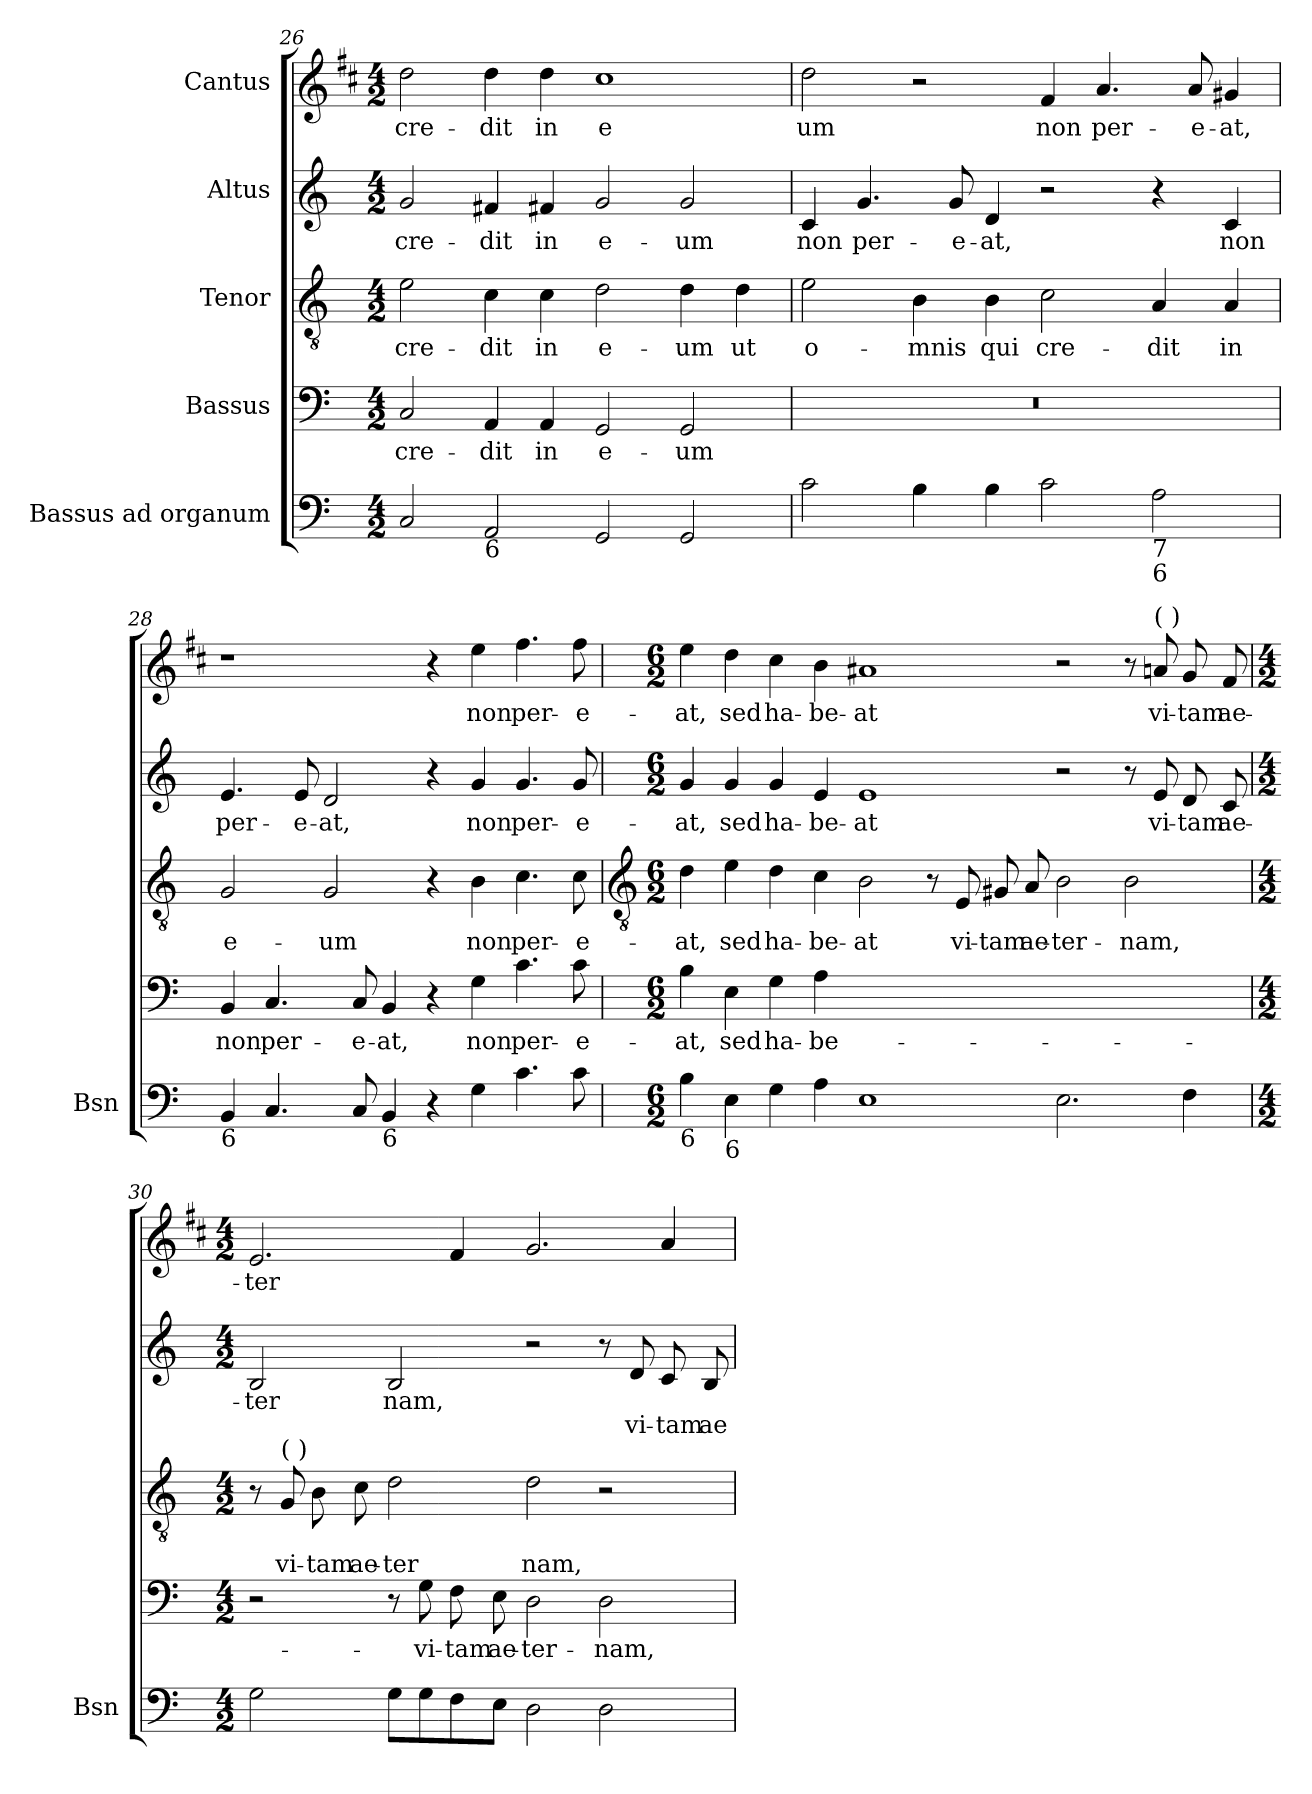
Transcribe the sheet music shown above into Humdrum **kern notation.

**kern	**kern	**text	**kern	**text	**text	**kern	**text	**text	**kern	**text
*part5	*part4	*part4	*part3	*part3	*part3	*part2	*part2	*part2	*part1	*part1
*staff5	*staff4	*staff4	*staff3	*staff3	*staff3	*staff2	*staff2	*staff2	*staff1	*staff1
*I"Bassus ad organum	*I"Bassus	*	*I"Tenor	*	*	*I"Altus	*	*	*I"Cantus	*
*I'Bsn	*	*	*	*	*	*	*	*	*	*
*clefF4	*clefF4	*	*clefGv2	*	*	*clefG2	*	*	*clefG2	*
*	*	*	*	*	*	*	*	*	*ITrd1c2	*
*k[]	*k[]	*	*k[]	*	*	*k[]	*	*	*k[]	*
*C:	*C:	*	*C:	*	*	*C:	*	*	*C:	*
*M4/2	*M4/2	*	*M4/2	*	*	*M4/2	*	*	*M4/2	*
=26	=26	=26	=26	=26	=26	=26	=26	=26	=26	=26
!	!	!LO:LY:b	!	!LO:LY:b	!	!	!LO:LY:b	!	!	!LO:LY:b
2C	2C	cre-	2e	cre-	.	2g	cre-	.	2cc	cre-
!LO:TX:b:t=6	!	!	!	!	!	!	!	!	!	!
!	!	!LO:LY:b	!	!LO:LY:b	!	!	!LO:LY:b	!	!	!LO:LY:b
2AA	4AA	-dit	4c	-dit	.	4f#X	-dit	.	4cc	-dit
!	!	!LO:LY:b	!	!LO:LY:b	!	!	!LO:LY:b	!	!	!LO:LY:b
.	4AA	in	4c	in	.	4f#X	in	.	4cc	in
!	!	!LO:LY:b	!	!LO:LY:b	!	!	!LO:LY:b	!	!	!LO:LY:b
2GG	2GG	e-	2d	e-	.	2g	e-	.	1b	e
!	!	!LO:LY:b	!	!LO:LY:b	!	!	!LO:LY:b	!	!	!
2GG	2GG	-um	4d	-um	.	2g	-um	.	.	.
!	!	!	!	!LO:LY:b	!	!	!	!	!	!
.	.	.	4d	ut	.	.	.	.	.	.
=27	=27	=27	=27	=27	=27	=27	=27	=27	=27	=27
!	!	!	!	!LO:LY:b	!	!	!LO:LY:b	!	!	!LO:LY:b
2c	0r	.	2e	o-	.	4c	non	.	2cc	um
!	!	!	!	!	!	!	!LO:LY:b	!	!	!
.	.	.	.	.	.	4.g	per-	.	.	.
!	!	!	!	!LO:LY:b	!	!	!	!	!	!
4B	.	.	4B	-mnis	.	.	.	.	2r	.
!	!	!	!	!	!	!	!LO:LY:b	!	!	!
.	.	.	.	.	.	8g	-e-	.	.	.
!	!	!	!	!LO:LY:b	!	!	!LO:LY:b	!	!	!
4B	.	.	4B	qui	.	4d	-at,	.	.	.
!	!	!	!	!LO:LY:b	!	!	!	!	!	!LO:LY:b
2c	.	.	2c	cre-	.	2r	.	.	4e	non
!	!	!	!	!	!	!	!	!	!	!LO:LY:b
.	.	.	.	.	.	.	.	.	4.g	per-
!LO:TX:b:t=7	!	!	!	!	!	!	!	!	!	!
!LO:TX:b:t=6	!	!	!	!	!	!	!	!	!	!
!	!	!	!	!LO:LY:b	!	!	!	!	!	!
2A	.	.	4A	-dit	.	4r	.	.	.	.
!	!	!	!	!	!	!	!	!	!	!LO:LY:b
.	.	.	.	.	.	.	.	.	8g	-e-
!	!	!	!	!LO:LY:b	!	!	!LO:LY:b	!	!	!LO:LY:b
.	.	.	4A	in	.	4c	non	.	4f#X	-at,
=28	=28	=28	=28	=28	=28	=28	=28	=28	=28	=28
!LO:TX:b:t=6	!	!	!	!	!	!	!	!	!	!
!	!	!LO:LY:b	!	!LO:LY:b	!	!	!LO:LY:b	!	!	!
4BB	4BB	non	2G	e-	.	4.e	per-	.	1r	.
!	!	!LO:LY:b	!	!	!	!	!	!	!	!
4.C	4.C	per-	.	.	.	.	.	.	.	.
!	!	!	!	!	!	!	!LO:LY:b	!	!	!
.	.	.	.	.	.	8e	-e-	.	.	.
!	!	!	!	!LO:LY:b	!	!	!LO:LY:b	!	!	!
.	.	.	2G	-um	.	2d	-at,	.	.	.
!	!	!LO:LY:b	!	!	!	!	!	!	!	!
8C	8C	-e-	.	.	.	.	.	.	.	.
!LO:TX:b:t=6	!	!	!	!	!	!	!	!	!	!
!	!	!LO:LY:b	!	!	!	!	!	!	!	!
4BB	4BB	-at,	.	.	.	.	.	.	.	.
4r	4r	.	4r	.	.	4r	.	.	4r	.
!	!	!LO:LY:b	!	!LO:LY:b	!	!	!LO:LY:b	!	!	!LO:LY:b
4G	4G	non	4B	non	.	4g	non	.	4dd	non
!	!	!LO:LY:b	!	!LO:LY:b	!	!	!LO:LY:b	!	!	!LO:LY:b
4.c	4.c	per-	4.c	per-	.	4.g	per-	.	4.ee	per-
!	!	!LO:LY:b	!	!LO:LY:b	!	!	!LO:LY:b	!	!	!LO:LY:b
8c	8c	-e-	8c	-e-	.	8g	-e-	.	8ee	-e-
!!LO:LB:g=z
=29	=29	=29	=29	=29	=29	=29	=29	=29	=29	=29
*	*	*	*clefGv2	*	*	*	*	*	*	*
*M6/2	*M6/2	*	*M6/2	*	*	*M6/2	*	*	*M6/2	*
!LO:TX:b:t=6	!	!	!	!	!	!	!	!	!	!
!	!	!LO:LY:b	!	!LO:LY:b	!	!	!LO:LY:b	!	!	!LO:LY:b
4B	4B	-at,	4d	-at,	.	4g	-at,	.	4dd	-at,
!LO:TX:b:t=6	!	!	!	!	!	!	!	!	!	!
!	!	!LO:LY:b	!	!LO:LY:b	!	!	!LO:LY:b	!	!	!LO:LY:b
4E	4E	sed	4e	sed	.	4g	sed	.	4cc	sed
!	!	!LO:LY:b	!	!LO:LY:b	!	!	!LO:LY:b	!	!	!LO:LY:b
4G	4G	ha-	4d	ha-	.	4g	ha-	.	4b	ha-
!	!	!LO:LY:b	!	!LO:LY:b	!	!	!LO:LY:b	!	!	!LO:LY:b
4A	4A	-be-	4c	-be-	.	4e	-be-	.	4a	-be-
!	!	!LO:LY:b	!	!LO:LY:b	!	!	!LO:LY:b	!	!	!LO:LY:b
1E	[1Eyy	-at	2B	-at	.	1e	-at	.	1g#X	-at
.	.	.	8r	.	.	.	.	.	.	.
!	!	!	!	!LO:LY:b	!	!	!	!	!	!
.	.	.	8E	vi-	.	.	.	.	.	.
!	!	!	!	!LO:LY:b	!	!	!	!	!	!
.	.	.	8G#X	-tam	.	.	.	.	.	.
!	!	!	!	!LO:LY:b	!	!	!	!	!	!
.	.	.	8A	ae-	.	.	.	.	.	.
!	!	!	!	!LO:LY:b	!	!	!	!	!	!
2.E	2.Eyy_	.	2B	-ter-	.	2r	.	.	2r	.
!	!	!	!	!LO:LY:b	!	!	!	!	!	!
.	.	.	2B	-nam,	.	8r	.	.	8r	.
!	!	!	!	!	!	!	!	!	!LO:TX:a:t=(  )	!
!	!	!	!	!	!	!	!LO:LY:b	!	!	!LO:LY:b
.	.	.	.	.	.	8e	vi-	.	8gn	vi-
!	!	!	!	!	!	!	!LO:LY:b	!	!	!LO:LY:b
4F	4Eyy]	.	.	.	.	8d	-tam	.	8f	-tam
!	!	!	!	!	!	!	!LO:LY:b	!	!	!LO:LY:b
.	.	.	.	.	.	8c	ae-	.	8e	ae-
=30	=30	=30	=30	=30	=30	=30	=30	=30	=30	=30
*M4/2	*M4/2	*	*M4/2	*	*	*M4/2	*	*	*M4/2	*
!	!	!	!	!	!	!	!LO:LY:b	!	!	!LO:LY:b
2G	2r	.	8r	.	.	2B	-ter	.	2.d	-ter
!	!	!	!LO:TX:a:t=(  )	!	!	!	!	!	!	!
!	!	!	!	!	!LO:LY:b	!	!	!	!	!
.	.	.	8G	.	vi-	.	.	.	.	.
!	!	!	!	!	!LO:LY:b	!	!	!	!	!
.	.	.	8B	.	-tam	.	.	.	.	.
!	!	!	!	!	!LO:LY:b	!	!	!	!	!
.	.	.	8c	.	ae-	.	.	.	.	.
!	!	!	!	!	!LO:LY:b	!	!LO:LY:b	!	!	!
8GL	8r	.	2d	.	-ter	2B	nam,	.	.	.
!	!	!LO:LY:b	!	!	!	!	!	!	!	!
8G	8G	vi-	.	.	.	.	.	.	.	.
!	!	!LO:LY:b	!	!	!	!	!	!	!	!
8F	8F	-tam	.	.	.	.	.	.	4e	.
!	!	!LO:LY:b	!	!	!	!	!	!	!	!
8EJ	8E	ae-	.	.	.	.	.	.	.	.
!	!	!LO:LY:b	!	!	!LO:LY:b	!	!	!	!	!
2D	2D	-ter-	2d	.	nam,	2r	.	.	2.f	.
!	!	!LO:LY:b	!	!	!	!	!	!	!	!
2D	2D	-nam,	2r	.	.	8r	.	.	.	.
!	!	!	!	!	!	!	!	!LO:LY:b	!	!
.	.	.	.	.	.	8d	.	vi-	.	.
!	!	!	!	!	!	!	!	!LO:LY:b	!	!
.	.	.	.	.	.	8c	.	-tam	4g	.
!	!	!	!	!	!	!	!	!LO:LY:b	!	!
.	.	.	.	.	.	8B	.	ae-	.	.
=	=	=	=	=	=	=	=	=	=	=
*-	*-	*-	*-	*-	*-	*-	*-	*-	*-	*-
